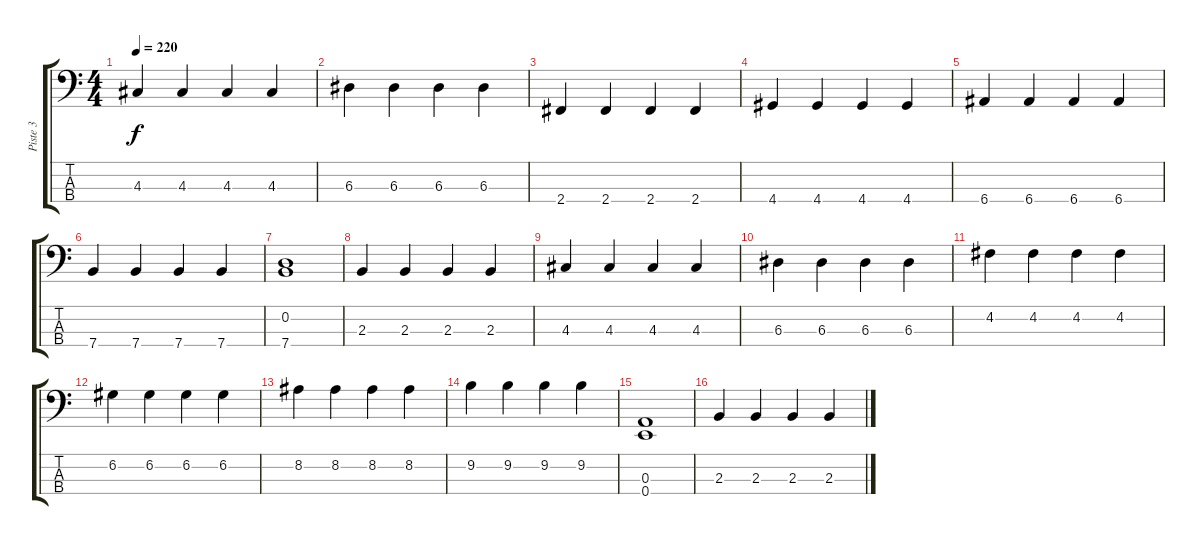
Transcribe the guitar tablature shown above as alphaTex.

\track ("Piste 3" "Piste 3") {instrument acousticbass}
\staff {score tabs}
\tuning (G2 D2 A1 E1) {hide}
\ts (4 4)
\tempo 220
\clef f4
\ks c
4.3.4{dy f} 4.3.4 4.3.4 4.3.4 |
6.3.4 6.3.4 6.3.4 6.3.4 |
2.4.4 2.4.4 2.4.4 2.4.4 |
4.4.4 4.4.4 4.4.4 4.4.4 |
6.4.4 6.4.4 6.4.4 6.4.4 |
7.4.4 7.4.4 7.4.4 7.4.4 |
(0.2 7.4).1 |
2.3.4 2.3.4 2.3.4 2.3.4 |
4.3.4 4.3.4 4.3.4 4.3.4 |
6.3.4 6.3.4 6.3.4 6.3.4 |
4.2.4 4.2.4 4.2.4 4.2.4 |
6.2.4 6.2.4 6.2.4 6.2.4 |
8.2.4 8.2.4 8.2.4 8.2.4 |
9.2.4 9.2.4 9.2.4 9.2.4 |
(0.3 0.4).1 |
2.3.4 2.3.4 2.3.4 2.3.4
